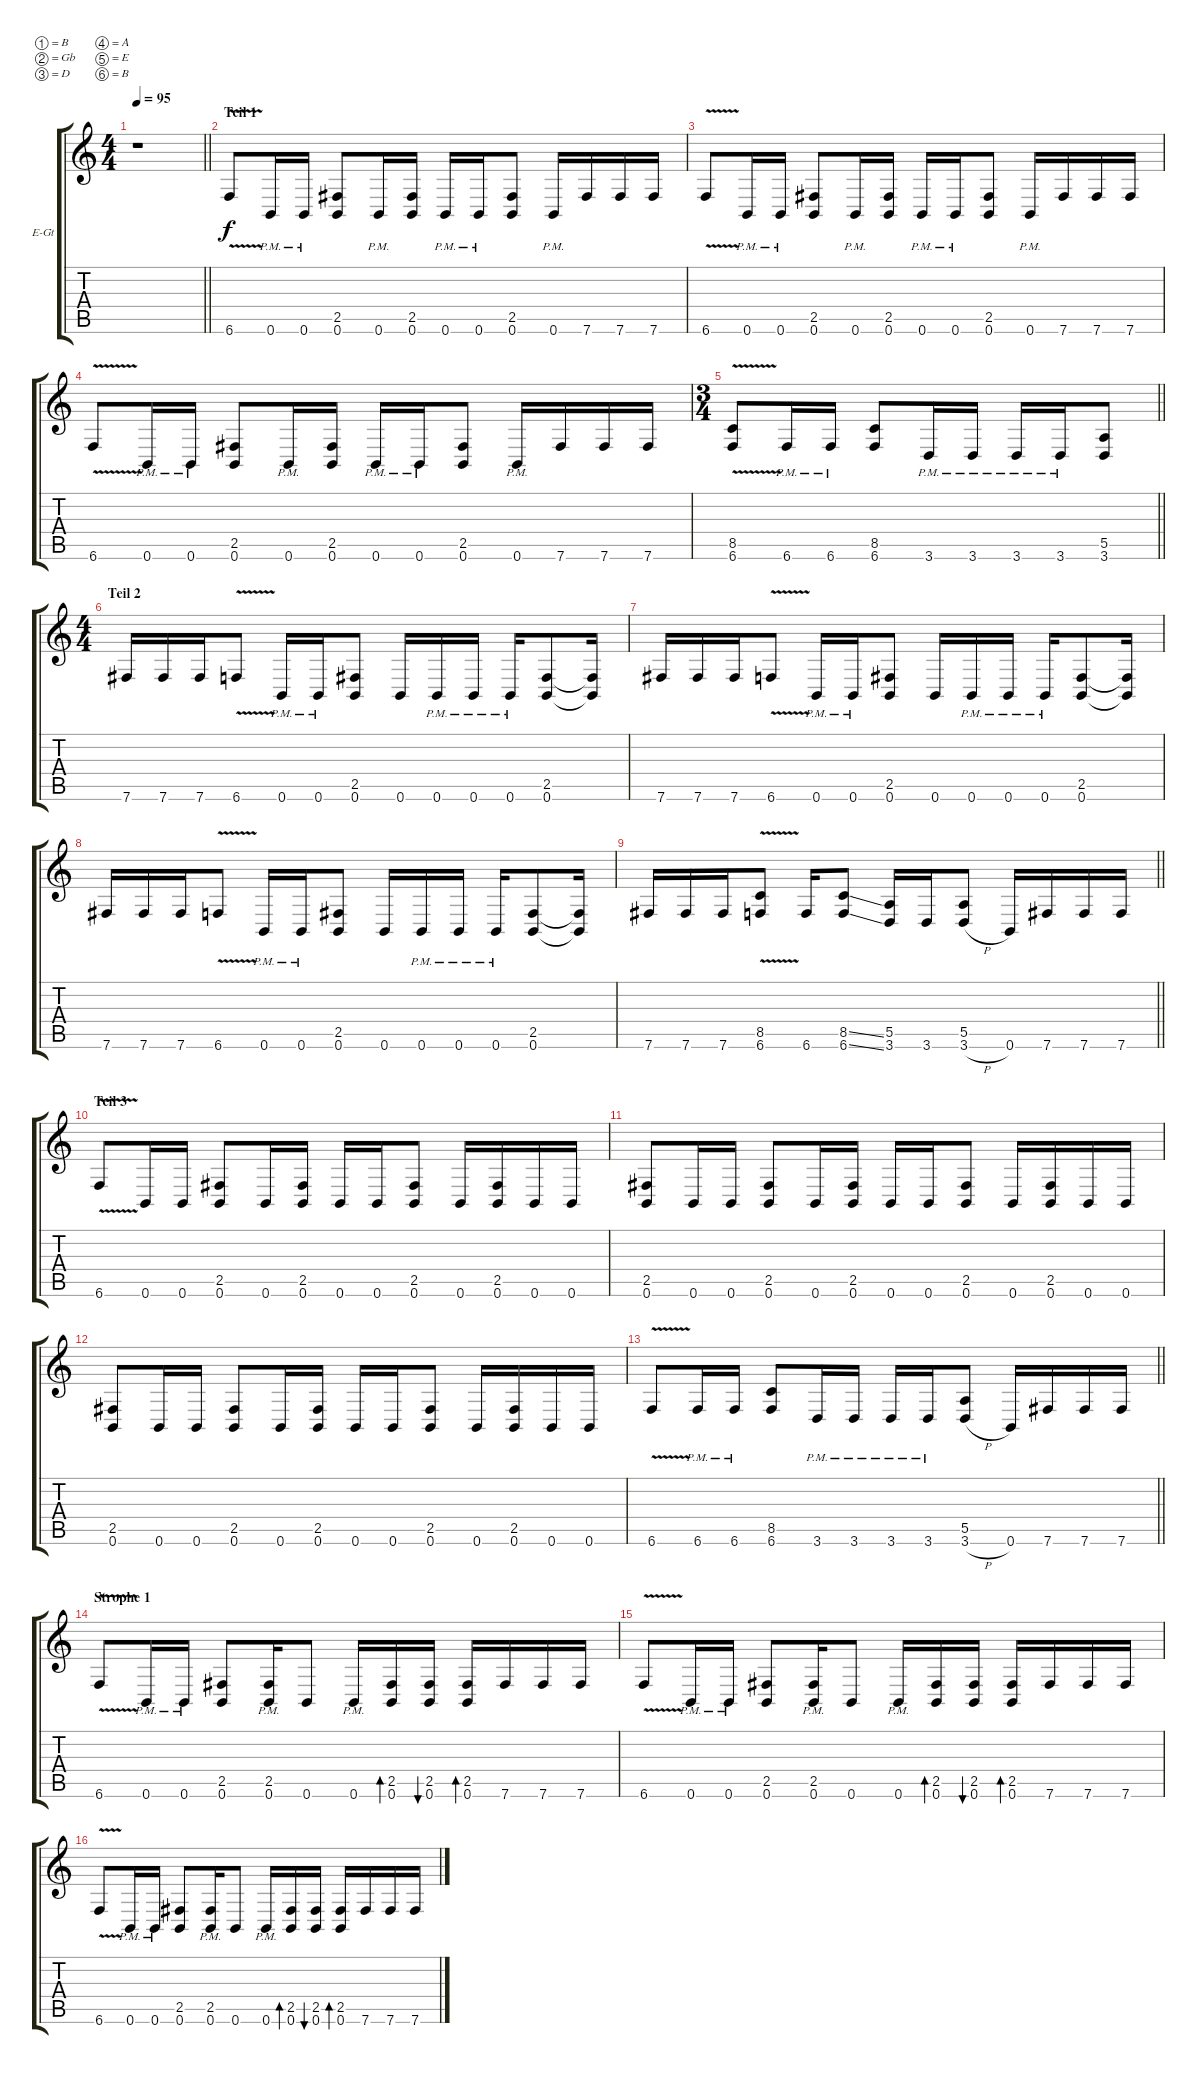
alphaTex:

\bracketExtendMode groupsimilarinstruments
\firstSystemTrackNameOrientation horizontal
\otherSystemsTrackNameOrientation horizontal
\track ("Guitar 1" "E-Gt") {instrument distortionguitar}
\staff {score tabs}
\tuning (B3 Gb3 D3 A2 E2 B1)
\ts (4 4)
\beaming (8 2 2 2 2)
\tempo 95
\clef g2
\barLineRight lightlight
\ks c
r.1{dy f instrument distortionguitar} |
\section ("" "Teil 1")
6.6{v}.8 0.6{pm}.16 0.6{pm}.16 (2.5 0.6).8 0.6{pm}.16 (2.5 0.6).16 0.6{pm}.16 0.6{pm}.16 (2.5 0.6).8 0.6{pm}.16 7.6.16 7.6.16 7.6.16 |
6.6{v}.8 0.6{pm}.16 0.6{pm}.16 (2.5 0.6).8 0.6{pm}.16 (2.5 0.6).16 0.6{pm}.16 0.6{pm}.16 (2.5 0.6).8 0.6{pm}.16 7.6.16 7.6.16 7.6.16 |
6.6{v}.8 0.6{pm}.16 0.6{pm}.16 (2.5 0.6).8 0.6{pm}.16 (2.5 0.6).16 0.6{pm}.16 0.6{pm}.16 (2.5 0.6).8 0.6{pm}.16 7.6.16 7.6.16 7.6.16 |
\ts (3 4)
\beaming (8 2 2 2)
\barLineRight lightlight
(8.5{v} 6.6{v}).8 6.6{pm}.16 6.6{pm}.16 (8.5 6.6).8 3.6{pm}.16 3.6{pm}.16 3.6{pm}.16 3.6{pm}.16 (5.5 3.6).8 |
\ts (4 4)
\beaming (8 2 2 2 2)
\section ("" "Teil 2")
7.6.16 7.6.16 7.6.16 6.6{v}.8 0.6{pm}.16 0.6{pm}.16 (2.5 0.6).8 0.6.16 0.6{pm}.16 0.6{pm}.16 0.6{pm}.16 (2.5 0.6).8 (2.5{t} 0.6{t}).16 |
7.6.16 7.6.16 7.6.16 6.6{v}.8 0.6{pm}.16 0.6{pm}.16 (2.5 0.6).8 0.6.16 0.6{pm}.16 0.6{pm}.16 0.6{pm}.16 (2.5 0.6).8 (2.5{t} 0.6{t}).16 |
7.6.16 7.6.16 7.6.16 6.6{v}.8 0.6{pm}.16 0.6{pm}.16 (2.5 0.6).8 0.6.16 0.6{pm}.16 0.6{pm}.16 0.6{pm}.16 (2.5 0.6).8 (2.5{t} 0.6{t}).16 |
\barLineRight lightlight
7.6.16 7.6.16 7.6.16 (8.5{v} 6.6{v}).8 6.6.16 (8.5{ss} 6.6{ss}).8 (5.5 3.6).16 3.6.16 (5.5 3.6{h}).8 0.6.16 7.6.16 7.6.16 7.6.16 |
\section ("" "Teil 3")
6.6{v}.8 0.6.16 0.6.16 (2.5 0.6).8 0.6.16 (2.5 0.6).16 0.6.16 0.6.16 (2.5 0.6).8 0.6.16 (2.5 0.6).16 0.6.16 0.6.16 |
(2.5 0.6).8 0.6.16 0.6.16 (2.5 0.6).8 0.6.16 (2.5 0.6).16 0.6.16 0.6.16 (2.5 0.6).8 0.6.16 (2.5 0.6).16 0.6.16 0.6.16 |
(2.5 0.6).8 0.6.16 0.6.16 (2.5 0.6).8 0.6.16 (2.5 0.6).16 0.6.16 0.6.16 (2.5 0.6).8 0.6.16 (2.5 0.6).16 0.6.16 0.6.16 |
\barLineRight lightlight
6.6{v}.8 6.6{pm}.16 6.6{pm}.16 (8.5 6.6).8 3.6{pm}.16 3.6{pm}.16 3.6{pm}.16 3.6{pm}.16 (5.5 3.6{h}).8 0.6.16 7.6.16 7.6.16 7.6.16 |
\section ("" "Strophe 1")
6.6{v}.8 0.6{pm}.16 0.6{pm}.16 (2.5 0.6).8 (2.5{pm} 0.6{pm}).16 0.6.8 0.6{pm}.16 (2.5 0.6).16{bd 60} (2.5 0.6).16{bu 60} (2.5 0.6).16{bd 60} 7.6.16 7.6.16 7.6.16 |
6.6{v}.8 0.6{pm}.16 0.6{pm}.16 (2.5 0.6).8 (2.5{pm} 0.6{pm}).16 0.6.8 0.6{pm}.16 (2.5 0.6).16{bd 60} (2.5 0.6).16{bu 60} (2.5 0.6).16{bd 60} 7.6.16 7.6.16 7.6.16 |
6.6{v}.8 0.6{pm}.16 0.6{pm}.16 (2.5 0.6).8 (2.5{pm} 0.6{pm}).16 0.6.8 0.6{pm}.16 (2.5 0.6).16{bd 60} (2.5 0.6).16{bu 60} (2.5 0.6).16{bd 60} 7.6.16 7.6.16 7.6.16
